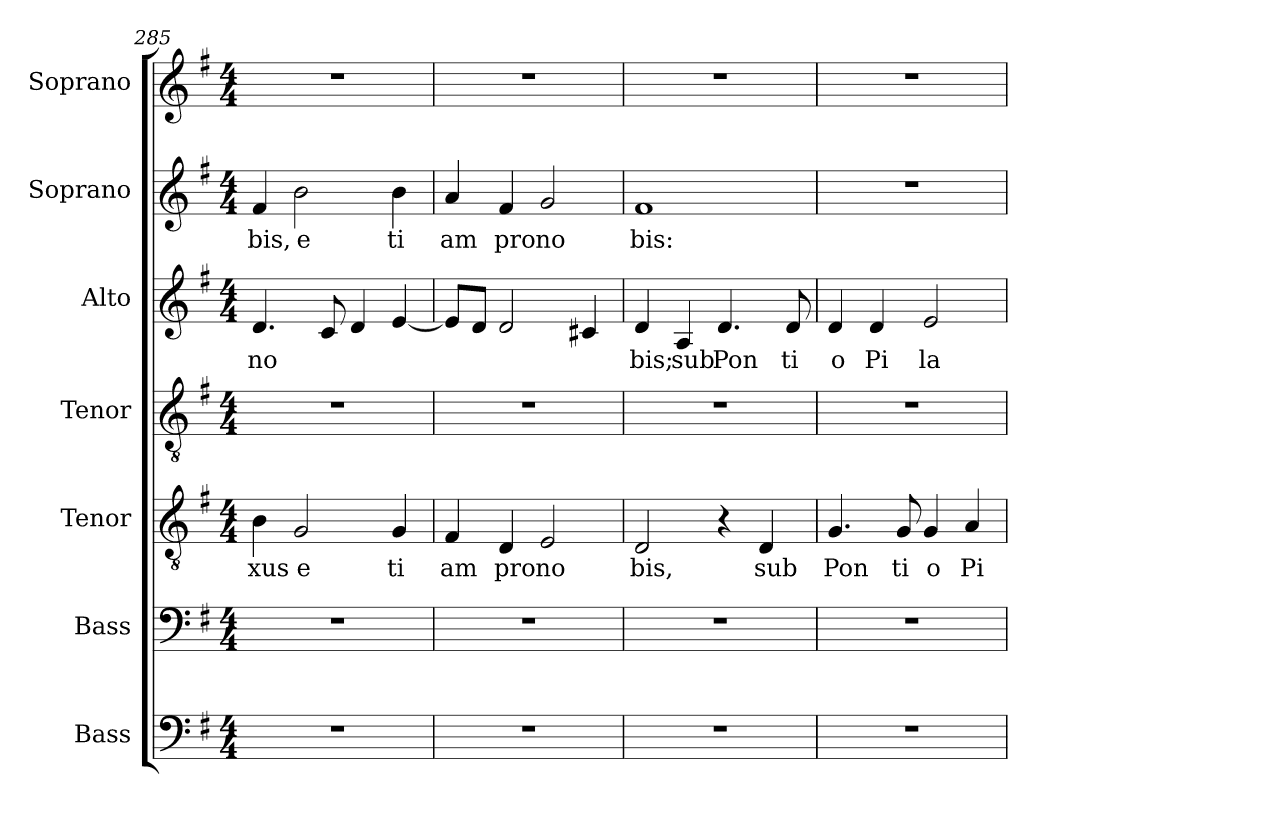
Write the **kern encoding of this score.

**kern	**kern	**kern	**text	**kern	**kern	**text	**kern	**text	**kern
*part7	*part6	*part5	*part5	*part4	*part3	*part3	*part2	*part2	*part1
*staff7	*staff6	*staff5	*staff5	*staff4	*staff3	*staff3	*staff2	*staff2	*staff1
*I"Bass	*I"Bass	*I"Tenor	*	*I"Tenor	*I"Alto	*	*I"Soprano	*	*I"Soprano
*I'B.	*I'B.	*I'T.	*	*I'T.	*I'A.	*	*I'S.	*	*I'S.
*clefF4	*clefF4	*clefGv2	*	*clefGv2	*clefG2	*	*clefG2	*	*clefG2
*	*	*ITrd7c12	*	*ITrd7c12	*	*	*	*	*
*k[f#]	*k[f#]	*k[f#]	*	*k[f#]	*k[f#]	*	*k[f#]	*	*k[f#]
*G:	*G:	*G:	*	*G:	*G:	*	*G:	*	*G:
*M4/4	*M4/4	*M4/4	*	*M4/4	*M4/4	*	*M4/4	*	*M4/4
=285	=285	=285	=285	=285	=285	=285	=285	=285	=285
!	!	!	!LO:LY:b:color=#000000	!	!	!	!	!	!
!	!	!	!	!	!	!LO:LY:b:color=#000000	!	!	!
!	!	!	!	!	!	!	!	!LO:LY:b:color=#000000	!
1r	1r	4BBi\	xus	1r	4.di/	no	4f#i/	bis,	1r
!	!	!	!LO:LY:b:color=#000000	!	!	!	!	!	!
!	!	!	!	!	!	!	!	!LO:LY:b:color=#000000	!
.	.	2GGi/	e	.	.	.	2bi\	e	.
.	.	.	.	.	8ci/	.	.	.	.
.	.	.	.	.	4di/	.	.	.	.
!	!	!	!LO:LY:b:color=#000000	!	!	!	!	!	!
!	!	!	!	!	!	!	!	!LO:LY:b:color=#000000	!
.	.	4GGi/	ti	.	[4ei/	.	4bi\	ti	.
=286	=286	=286	=286	=286	=286	=286	=286	=286	=286
!	!	!	!LO:LY:b:color=#000000	!	!	!	!	!	!
!	!	!	!	!	!	!	!	!LO:LY:b:color=#000000	!
1r	1r	4FF#i/	am	1r	8ei/L]	.	4ai/	am	1r
.	.	.	.	.	8di/J	.	.	.	.
!	!	!	!LO:LY:b:color=#000000	!	!	!	!	!	!
!	!	!	!	!	!	!	!	!LO:LY:b:color=#000000	!
.	.	4DDi/	pro	.	2di/	.	4f#i/	pro	.
!	!	!	!LO:LY:b:color=#000000	!	!	!	!	!	!
!	!	!	!	!	!	!	!	!LO:LY:b:color=#000000	!
.	.	2EEi/	no	.	.	.	2gi/	no	.
.	.	.	.	.	4c#Xi/	.	.	.	.
!!LO:PB:g=z
=287	=287	=287	=287	=287	=287	=287	=287	=287	=287
!	!	!	!LO:LY:b:color=#000000	!	!	!	!	!	!
!	!	!	!	!	!	!LO:LY:b:color=#000000	!	!	!
!	!	!	!	!	!	!	!	!LO:LY:b:color=#000000	!
1r	1r	2DDi/	bis,	1r	4di/	bis;	1f#i	bis:	1r
!	!	!	!	!	!	!LO:LY:b:color=#000000	!	!	!
.	.	.	.	.	4Ai/	sub	.	.	.
!	!	!	!	!	!	!LO:LY:b:color=#000000	!	!	!
.	.	4r	.	.	4.di/	Pon	.	.	.
!	!	!	!LO:LY:b:color=#000000	!	!	!	!	!	!
.	.	4DDi/	sub	.	.	.	.	.	.
!	!	!	!	!	!	!LO:LY:b:color=#000000	!	!	!
.	.	.	.	.	8di/	ti	.	.	.
=288	=288	=288	=288	=288	=288	=288	=288	=288	=288
!	!	!	!LO:LY:b:color=#000000	!	!	!	!	!	!
!	!	!	!	!	!	!LO:LY:b:color=#000000	!	!	!
1r	1r	4.GGi/	Pon	1r	4di/	o	1r	.	1r
!	!	!	!	!	!	!LO:LY:b:color=#000000	!	!	!
.	.	.	.	.	4di/	Pi	.	.	.
!	!	!	!LO:LY:b:color=#000000	!	!	!	!	!	!
.	.	8GGi/	ti	.	.	.	.	.	.
!	!	!	!LO:LY:b:color=#000000	!	!	!	!	!	!
!	!	!	!	!	!	!LO:LY:b:color=#000000	!	!	!
.	.	4GGi/	o	.	2ei/	la	.	.	.
!	!	!	!LO:LY:b:color=#000000	!	!	!	!	!	!
.	.	4AAi/	Pi	.	.	.	.	.	.
=	=	=	=	=	=	=	=	=	=
*-	*-	*-	*-	*-	*-	*-	*-	*-	*-
